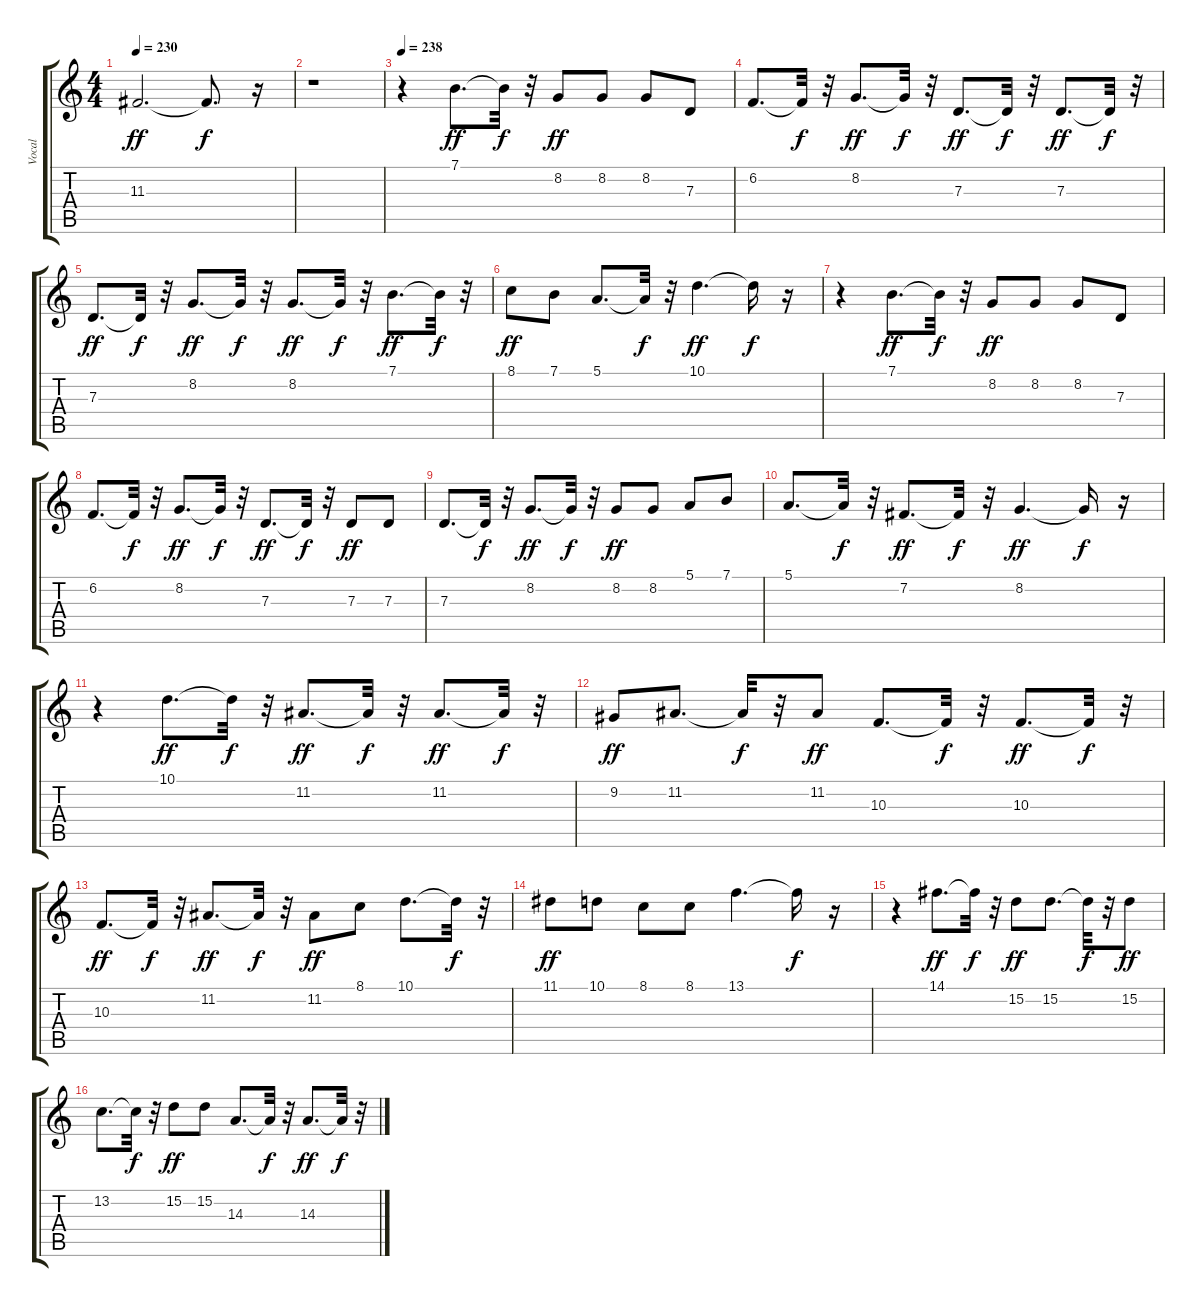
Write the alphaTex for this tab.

\track ("Vocal" "Vocal") {instrument choiraahs}
\staff {score tabs}
\tuning (E4 B3 G3 D3 A2 E2) {hide}
\ts (4 4)
\tempo 230
\clef g2
\ks c
11.3.2{d dy ff} 11.3{t}.8{d dy f} r.16 |
r.1 |
\tempo 238
r.4 7.1.8{d dy ff} 7.1{t}.32{dy f} r.32 8.2.8{dy ff} 8.2.8 8.2.8 7.3.8 |
6.2.8{d} 6.2{t}.32{dy f} r.32 8.2.8{d dy ff} 8.2{t}.32{dy f} r.32 7.3.8{d dy ff} 7.3{t}.32{dy f} r.32 7.3.8{d dy ff} 7.3{t}.32{dy f} r.32 |
7.3.8{d dy ff} 7.3{t}.32{dy f} r.32 8.2.8{d dy ff} 8.2{t}.32{dy f} r.32 8.2.8{d dy ff} 8.2{t}.32{dy f} r.32 7.1.8{d dy ff} 7.1{t}.32{dy f} r.32 |
8.1.8{dy ff} 7.1.8 5.1.8{d} 5.1{t}.32{dy f} r.32 10.1.4{d dy ff} 10.1{t}.16{dy f} r.16 |
r.4 7.1.8{d dy ff} 7.1{t}.32{dy f} r.32 8.2.8{dy ff} 8.2.8 8.2.8 7.3.8 |
6.2.8{d} 6.2{t}.32{dy f} r.32 8.2.8{d dy ff} 8.2{t}.32{dy f} r.32 7.3.8{d dy ff} 7.3{t}.32{dy f} r.32 7.3.8{dy ff} 7.3.8 |
7.3.8{d} 7.3{t}.32{dy f} r.32 8.2.8{d dy ff} 8.2{t}.32{dy f} r.32 8.2.8{dy ff} 8.2.8 5.1.8 7.1.8 |
5.1.8{d} 5.1{t}.32{dy f} r.32 7.2.8{d dy ff} 7.2{t}.32{dy f} r.32 8.2.4{d dy ff} 8.2{t}.16{dy f} r.16 |
r.4 10.1.8{d dy ff} 10.1{t}.32{dy f} r.32 11.2.8{d dy ff} 11.2{t}.32{dy f} r.32 11.2.8{d dy ff} 11.2{t}.32{dy f} r.32 |
9.2.8{dy ff} 11.2.8{d} 11.2{t}.32{dy f} r.32 11.2.8{dy ff} 10.3.8{d} 10.3{t}.32{dy f} r.32 10.3.8{d dy ff} 10.3{t}.32{dy f} r.32 |
10.3.8{d dy ff} 10.3{t}.32{dy f} r.32 11.2.8{d dy ff} 11.2{t}.32{dy f} r.32 11.2.8{dy ff} 8.1.8 10.1.8{d} 10.1{t}.32{dy f} r.32 |
11.1.8{dy ff} 10.1.8 8.1.8 8.1.8 13.1.4{d} 13.1{t}.16{dy f} r.16 |
r.4 14.1.8{d dy ff} 14.1{t}.32{dy f} r.32 15.2.8{dy ff} 15.2.8{d} 15.2{t}.32{dy f} r.32 15.2.8{dy ff} |
13.2.8{d} 13.2{t}.32{dy f} r.32 15.2.8{dy ff} 15.2.8 14.3.8{d} 14.3{t}.32{dy f} r.32 14.3.8{d dy ff} 14.3{t}.32{dy f} r.32
